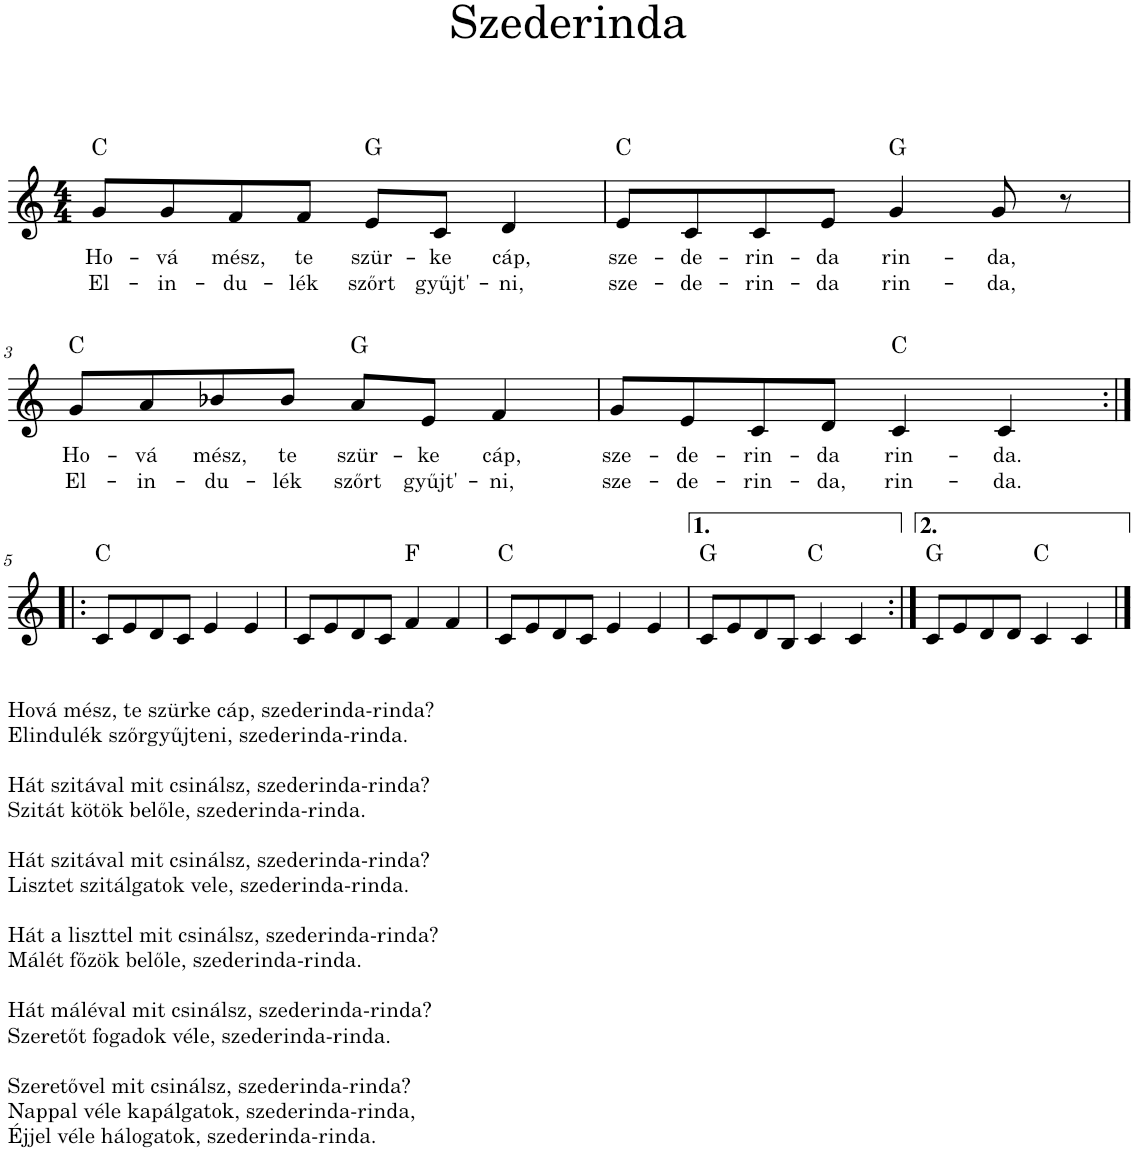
**kern	**text	**text	**harte
*part1	*part1	*part1	*part1
*staff1	*staff1	*staff1	*
*I"Piano	*	*	*
*I'Pno.	*	*	*
*clefG2	*	*	*
*k[]	*	*	*
*M4/4	*	*	*
=1	=1	=1	=1
!	!LO:LY:b	!LO:LY:b	!
8g/L	Ho-	El-	C:maj
!	!LO:LY:b	!LO:LY:b	!
8g/	-vá	-in-	.
!	!LO:LY:b	!LO:LY:b	!
8f/	mész,	-du-	.
!	!LO:LY:b	!LO:LY:b	!
8f/J	te	-lék	.
!	!LO:LY:b	!LO:LY:b	!
8e/L	szür-	szőrt	G:maj
!	!LO:LY:b	!LO:LY:b	!
8c/J	-ke	gyűjt'-	.
!	!LO:LY:b	!LO:LY:b	!
4d/	cáp,	-ni,	.
=2	=2	=2	=2
!	!LO:LY:b	!LO:LY:b	!
8e/L	sze-	sze-	C:maj
!	!LO:LY:b	!LO:LY:b	!
8c/	-de-	-de-	.
!	!LO:LY:b	!LO:LY:b	!
8c/	-rin-	-rin-	.
!	!LO:LY:b	!LO:LY:b	!
8e/J	-da	-da	.
!	!LO:LY:b	!LO:LY:b	!
4g/	rin-	rin-	G:maj
!	!LO:LY:b	!LO:LY:b	!
8g/	-da,	-da,	.
8r	.	.	.
!!LO:LB:g=z
=3	=3	=3	=3
!	!LO:LY:b	!LO:LY:b	!
8g/L	Ho-	El-	C:maj
!	!LO:LY:b	!LO:LY:b	!
8a/	-vá	-in-	.
!	!LO:LY:b	!LO:LY:b	!
8b-X/	mész,	-du-	.
!	!LO:LY:b	!LO:LY:b	!
8b-/J	te	-lék	.
!	!LO:LY:b	!LO:LY:b	!
8a/L	szür-	szőrt	G:maj
!	!LO:LY:b	!LO:LY:b	!
8e/J	-ke	gyűjt'-	.
!	!LO:LY:b	!LO:LY:b	!
4f/	cáp,	-ni,	.
=4	=4	=4	=4
!	!LO:LY:b	!LO:LY:b	!
8g/L	sze-	sze-	.
!	!LO:LY:b	!LO:LY:b	!
8e/	-de-	-de-	.
!	!LO:LY:b	!LO:LY:b	!
8c/	-rin-	-rin-	.
!	!LO:LY:b	!LO:LY:b	!
8d/J	-da	-da,	.
!	!LO:LY:b	!LO:LY:b	!
4c/	rin-	rin-	C:maj
!	!LO:LY:b	!LO:LY:b	!
4c/	-da.	-da.	.
!!LO:LB:g=z
=5:|!|:	=5:|!|:	=5:|!|:	=5:|!|:
!LO:TX:b:t=Hová mész, te szürke cáp, szederinda-rinda?	!	!	!
!LO:TX:b:t=Elindulék szőrgyűjteni, szederinda-rinda.	!	!	!
!LO:TX:b:t=Hát szitával mit csinálsz, szederinda-rinda?	!	!	!
!LO:TX:b:t=Szitát kötök belőle, szederinda-rinda.	!	!	!
!LO:TX:b:t=Hát szitával mit csinálsz, szederinda-rinda?	!	!	!
!LO:TX:b:t=Lisztet szitálgatok vele, szederinda-rinda.	!	!	!
!LO:TX:b:t=Hát a liszttel mit csinálsz, szederinda-rinda?	!	!	!
!LO:TX:b:t=Málét főzök belőle, szederinda-rinda.	!	!	!
!LO:TX:b:t=Hát máléval mit csinálsz, szederinda-rinda?	!	!	!
!LO:TX:b:t=Szeretőt fogadok véle, szederinda-rinda.	!	!	!
!LO:TX:b:t=Szeretővel mit csinálsz, szederinda-rinda?	!	!	!
!LO:TX:b:t=Nappal véle kapálgatok, szederinda-rinda,	!	!	!
!LO:TX:b:t=Éjjel véle hálogatok, szederinda-rinda.	!	!	!
8c/L	.	.	C:maj
8e/	.	.	.
8d/	.	.	.
8c/J	.	.	.
4e/	.	.	.
4e/	.	.	.
=6	=6	=6	=6
8c/L	.	.	.
8e/	.	.	.
8d/	.	.	.
8c/J	.	.	.
4f/	.	.	F:maj
4f/	.	.	.
=7	=7	=7	=7
8c/L	.	.	C:maj
8e/	.	.	.
8d/	.	.	.
8c/J	.	.	.
4e/	.	.	.
4e/	.	.	.
=8	=8	=8	=8
8c/L	.	.	G:maj
8e/	.	.	.
8d/	.	.	.
8B/J	.	.	.
4c/	.	.	C:maj
4c/	.	.	.
=9:|!	=9:|!	=9:|!	=9:|!
8c/L	.	.	G:maj
8e/	.	.	.
8d/	.	.	.
8d/J	.	.	.
4c/	.	.	C:maj
4c/	.	.	.
==	==	==	==
*-	*-	*-	*-
